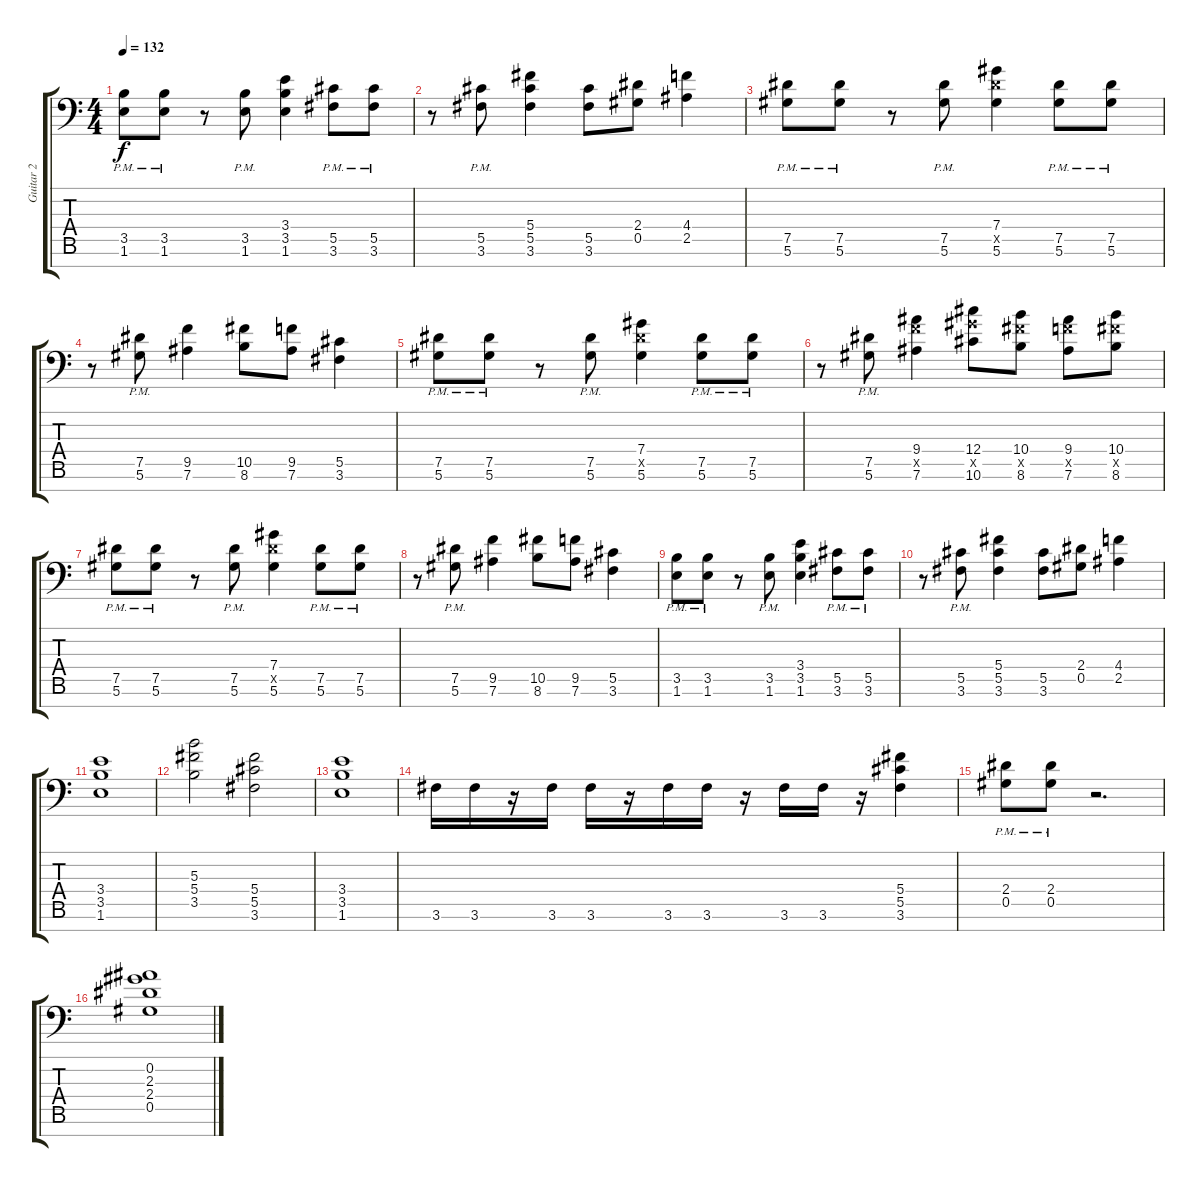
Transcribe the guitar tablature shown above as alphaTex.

\track ("Guitar 2" "Guitar 2") {mute instrument distortionguitar}
\staff {score tabs}
\tuning (Eb4 Bb3 Gb3 Db3 Ab2 Eb2 Bb1) {hide}
\ts (4 4)
\tempo 132
\clef f4
\ks c
(3.5{pm} 1.6{pm}).8{dy f} (3.5{pm} 1.6{pm}).8 r.8 (3.5{pm} 1.6{pm}).8 (3.4 3.5 1.6).4 (5.5{pm} 3.6{pm}).8 (5.5{pm} 3.6{pm}).8 |
r.8 (5.5{pm} 3.6{pm}).8 (5.4 5.5 3.6).4 (5.5 3.6).8 (2.4 0.5).8 (4.4 2.5).4 |
(7.5{pm} 5.6{pm}).8 (7.5{pm} 5.6{pm}).8 r.8 (7.5{pm} 5.6{pm}).8 (7.4 7.5{x} 5.6).4 (7.5{pm} 5.6{pm}).8 (7.5{pm} 5.6{pm}).8 |
r.8 (7.5{pm} 5.6{pm}).8 (9.5 7.6).4 (10.5 8.6).8 (9.5 7.6).8 (5.5 3.6).4 |
(7.5{pm} 5.6{pm}).8 (7.5{pm} 5.6{pm}).8 r.8 (7.5{pm} 5.6{pm}).8 (7.4 7.5{x} 5.6).4 (7.5{pm} 5.6{pm}).8 (7.5{pm} 5.6{pm}).8 |
r.8 (7.5{pm} 5.6{pm}).8 (9.4 9.5{x} 7.6).4 (12.4 12.5{x} 10.6).8 (10.4 10.5{x} 8.6).8 (9.4 9.5{x} 7.6).8 (10.4 10.5{x} 8.6).8 |
(7.5{pm} 5.6{pm}).8 (7.5{pm} 5.6{pm}).8 r.8 (7.5{pm} 5.6{pm}).8 (7.4 7.5{x} 5.6).4 (7.5{pm} 5.6{pm}).8 (7.5{pm} 5.6{pm}).8 |
r.8 (7.5{pm} 5.6{pm}).8 (9.5 7.6).4 (10.5 8.6).8 (9.5 7.6).8 (5.5 3.6).4 |
(3.5{pm} 1.6{pm}).8 (3.5{pm} 1.6{pm}).8 r.8 (3.5{pm} 1.6{pm}).8 (3.4 3.5 1.6).4 (5.5{pm} 3.6{pm}).8 (5.5{pm} 3.6{pm}).8 |
r.8 (5.5{pm} 3.6{pm}).8 (5.4 5.5 3.6).4 (5.5 3.6).8 (2.4 0.5).8 (4.4 2.5).4 |
(3.4 3.5 1.6).1 |
(5.3 5.4 3.5).2 (5.4 5.5 3.6).2 |
(3.4 3.5 1.6).1 |
3.6.16 3.6.16 r.16 3.6.16 3.6.16 r.16 3.6.16 3.6.16 r.16 3.6.16 3.6.16 r.16 (5.4 5.5 3.6).4 |
(2.4{pm} 0.5{pm}).8 (2.4{pm} 0.5{pm}).8 r.2{d} |
(0.2 2.3 2.4 0.5).1
